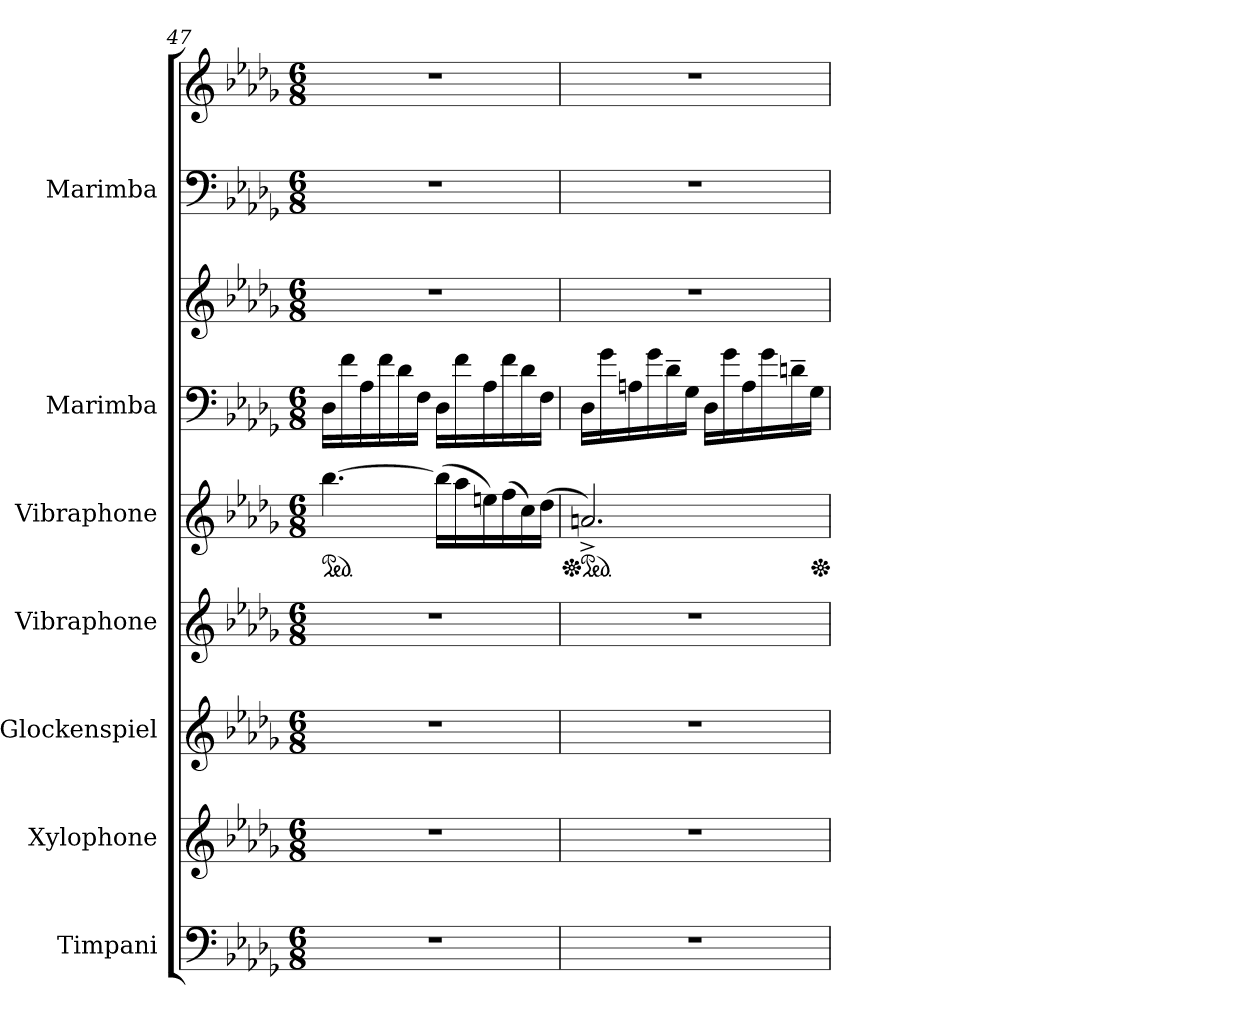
**kern	**kern	**kern	**kern	**kern	**kern	**kern	**kern	**kern
*part7	*part6	*part5	*part4	*part3	*part2	*part2	*part1	*part1
*staff9	*staff8	*staff7	*staff6	*staff5	*staff4	*staff3	*staff2	*staff1
*I"Timpani	*I"Xylophone	*I"Glockenspiel	*I"Vibraphone	*I"Vibraphone	*I"Marimba	*	*I"Marimba	*
*I'Timp.	*I'Xyl.	*I'Glk.	*I'Vib.	*I'Vib.	*I'Mrm.	*	*I'Mrm.	*
*clefF4	*clefG2	*clefG2	*clefG2	*clefG2	*clefF4	*clefG2	*clefF4	*clefG2
*	*ITrd-7c-12	*ITrd-14c-24	*	*	*	*	*	*
*k[b-e-a-d-g-]	*k[b-e-a-d-g-]	*k[b-e-a-d-g-]	*k[b-e-a-d-g-]	*k[b-e-a-d-g-]	*k[b-e-a-d-g-]	*k[b-e-a-d-g-]	*k[b-e-a-d-g-]	*k[b-e-a-d-g-]
*M6/8	*M6/8	*M6/8	*M6/8	*M6/8	*M6/8	*M6/8	*M6/8	*M6/8
*	*	*	*	*ped	*	*	*	*
=47	=47	=47	=47	=47	=47	=47	=47	=47
2.r	2.r	2.r	2.r	[4.bb-\	16D-\LL	2.r	2.r	2.r
.	.	.	.	.	16f\	.	.	.
.	.	.	.	.	16A-\	.	.	.
.	.	.	.	.	16f\	.	.	.
.	.	.	.	.	16d-\	.	.	.
.	.	.	.	.	16F\JJ	.	.	.
.	.	.	.	(16bb-\LL]	16D-\LL	.	.	.
.	.	.	.	16aa-\	16f\	.	.	.
.	.	.	.	16een\)	16A-\	.	.	.
.	.	.	.	(16ff\	16f\	.	.	.
.	.	.	.	16cc\)	16d-\	.	.	.
.	.	.	.	(16dd-\JJ	16F\JJ	.	.	.
!!LO:PB:g=z
=48	=48	=48	=48	=48	=48	=48	=48	=48
*	*	*	*	*Xped	*	*	*	*
*	*	*	*	*ped	*	*	*	*
2.r	2.r	2.r	2.r	2.an^/)	16D-\LL	2.r	2.r	2.r
.	.	.	.	.	16g-\	.	.	.
.	.	.	.	.	16An\	.	.	.
.	.	.	.	.	16g-\	.	.	.
.	.	.	.	.	16d-~\	.	.	.
.	.	.	.	.	16G-\JJ	.	.	.
.	.	.	.	.	16D-\LL	.	.	.
.	.	.	.	.	16g-\	.	.	.
.	.	.	.	.	16A\	.	.	.
.	.	.	.	.	16g-\	.	.	.
.	.	.	.	.	16dn~\	.	.	.
.	.	.	.	.	16G-\JJ	.	.	.
*	*	*	*	*Xped	*	*	*	*
=	=	=	=	=	=	=	=	=
*-	*-	*-	*-	*-	*-	*-	*-	*-
